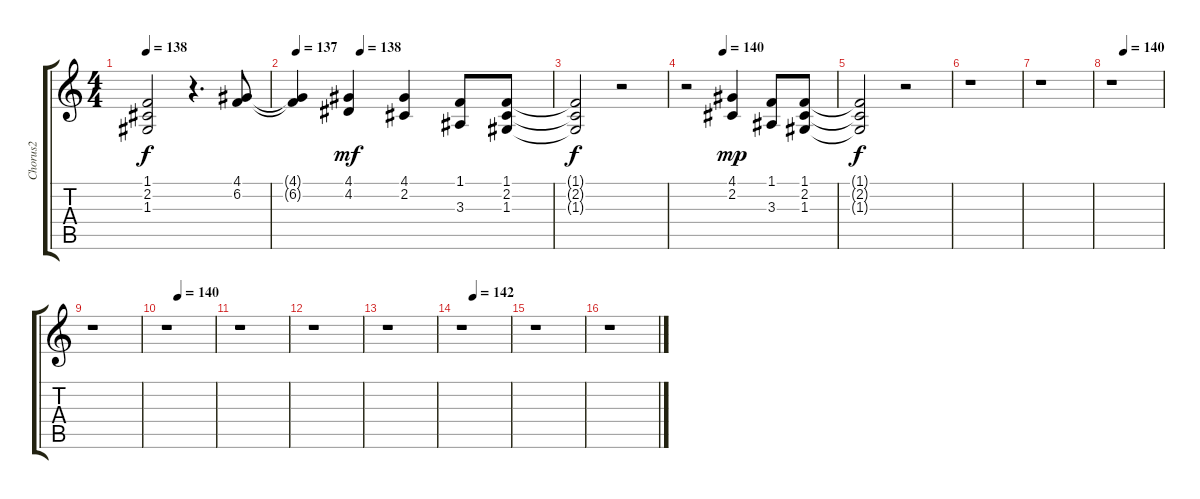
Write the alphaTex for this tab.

\track ("Chorus2" "Chorus2") {instrument choiraahs}
\staff {score tabs}
\tuning (E4 B3 G3 D3 A2 E2) {hide}
\ts (4 4)
\tempo 138
\clef g2
\ks c
(1.1{t} 2.2{t} 1.3{t}).2{dy f} r.4{d} (4.1 6.2).8 |
\tempo 137
\tempo (138 0.25)
(4.1{t} 6.2{t}).4 (4.1 4.2).4{dy mf} (4.1 2.2).4 (1.1 3.3).8 (1.1 2.2 1.3).8 |
(1.1{t} 2.2{t} 1.3{t}).2{dy f} r.2 |
\tempo (140 0.25)
r.2 (4.1 2.2).4{dy mp} (1.1 3.3).8 (1.1 2.2 1.3).8 |
(1.1{t} 2.2{t} 1.3{t}).2{dy f} r.2 |
r.1 |
r.1 |
\tempo (140 0.25)
r.1 |
r.1 |
\tempo (140 0.25)
r.1 |
r.1 |
r.1 |
r.1 |
\tempo (142 0.25)
r.1 |
r.1 |
r.1
